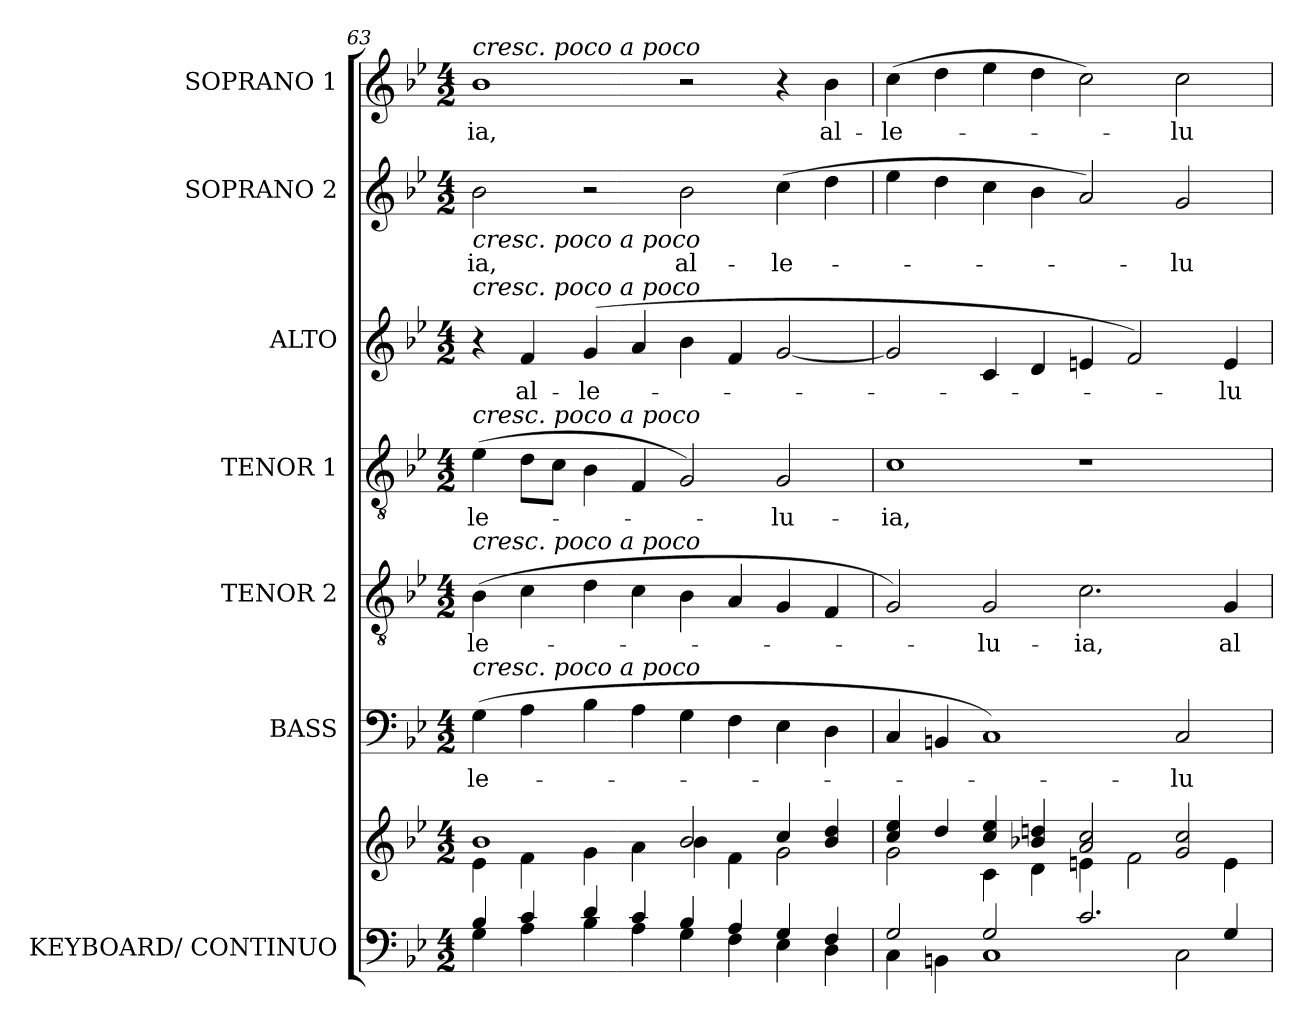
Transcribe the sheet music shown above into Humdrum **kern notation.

**kern	**kern	**kern	**text	**kern	**text	**kern	**text	**kern	**text	**kern	**text	**kern	**text
*part7	*part7	*part6	*part6	*part5	*part5	*part4	*part4	*part3	*part3	*part2	*part2	*part1	*part1
*staff8	*staff7	*staff6	*staff6	*staff5	*staff5	*staff4	*staff4	*staff3	*staff3	*staff2	*staff2	*staff1	*staff1
*I"KEYBOARD/ CONTINUO	*	*I"BASS	*	*I"TENOR 2	*	*I"TENOR 1	*	*I"ALTO	*	*I"SOPRANO 2	*	*I"SOPRANO 1	*
*I'Kbd.	*	*I'B.	*	*I'T2.	*	*I'T1.	*	*I'A.	*	*I'S2.	*	*I'S1.	*
!!LO:LB:g=z
*clefF4	*clefG2	*clefF4	*	*clefGv2	*	*clefGv2	*	*clefG2	*	*clefG2	*	*clefG2	*
*	*	*	*	*ITrd7c12	*	*ITrd7c12	*	*	*	*	*	*	*
*k[b-e-]	*k[b-e-]	*k[b-e-]	*	*k[b-e-]	*	*k[b-e-]	*	*k[b-e-]	*	*k[b-e-]	*	*k[b-e-]	*
*B-:	*B-:	*B-:	*	*B-:	*	*B-:	*	*B-:	*	*B-:	*	*B-:	*
*M4/2	*M4/2	*M4/2	*	*M4/2	*	*M4/2	*	*M4/2	*	*M4/2	*	*M4/2	*
=63	=63	=63	=63	=63	=63	=63	=63	=63	=63	=63	=63	=63	=63
*^	*^	*	*	*	*	*	*	*	*	*	*	*	*
!	!	!	!	!	!LO:LY:b:color=#000000	!	!	!	!	!	!	!	!	!	!
!	!	!	!	!	!	!	!LO:LY:b:color=#000000	!	!	!	!	!	!	!	!
!	!	!	!	!	!	!	!	!	!LO:LY:b:color=#000000	!	!	!	!	!	!
!	!	!	!	!	!	!	!	!	!	!	!	!	!LO:LY:b:color=#000000	!	!
!	!	!	!	!	!	!	!	!	!	!	!	!	!	!LO:TX:a:i:t=cresc. poco a poco	!
!	!	!	!	!	!	!	!	!	!	!	!	!LO:TX:b:i:t=cresc. poco a poco	!	!	!
!	!	!	!	!	!	!	!	!	!	!LO:TX:a:i:t=cresc. poco a poco	!	!	!	!	!
!	!	!	!	!	!	!	!	!LO:TX:a:i:t=cresc. poco a poco	!	!	!	!	!	!	!
!	!	!	!	!	!	!LO:TX:a:i:t=cresc. poco a poco	!	!	!	!	!	!	!	!	!
!	!	!	!	!LO:TX:a:i:t=cresc. poco a poco	!	!	!	!	!	!	!	!	!	!	!
!	!	!	!	!	!	!	!	!	!	!	!	!	!	!	!LO:LY:b:color=#000000
4B-i/	4Gi\	1b-i	4e-i\	(4Gi\	-le-	(4BB-i\	-le-	(4E-i\	-le-	4r	.	2b-i\	-ia,	1b-i	-ia,
!	!	!	!	!	!	!	!	!	!	!	!LO:LY:b:color=#000000	!	!	!	!
4ci/	4Ai\	.	4fi\	4Ai\	.	4Ci\	.	8Di\L	.	4fi/	al-	.	.	.	.
.	.	.	.	.	.	.	.	8Ci\J	.	.	.	.	.	.	.
!	!	!	!	!	!	!	!	!	!	!	!LO:LY:b:color=#000000	!	!	!	!
4di/	4B-i\	.	4gi\	4B-i\	.	4Di\	.	4BB-i\	.	(4gi/	-le-	2r	.	.	.
4ci/	4Ai\	.	4ai\	4Ai\	.	4Ci\	.	4FFi/	.	4ai/	.	.	.	.	.
!	!	!	!	!	!	!	!	!	!	!	!	!	!LO:LY:b:color=#000000	!	!
4B-i/	4Gi\	2b-i/	4b-i\	4Gi\	.	4BB-i\	.	2GGi/)	.	4b-i\	.	2b-i\	al-	2r	.
4Ai/	4Fi\	.	4fi\	4Fi\	.	4AAi/	.	.	.	4fi/	.	.	.	.	.
!	!	!	!	!	!	!	!	!	!LO:LY:b:color=#000000	!	!	!	!	!	!
!	!	!	!	!	!	!	!	!	!	!	!	!	!LO:LY:b:color=#000000	!	!
4Gi/	4E-i\	4cci/	2gi\	4E-i\	.	4GGi/	.	2GGi/	-lu-	[2gi/	.	(4cci\	-le-	4r	.
!	!	!	!	!	!	!	!	!	!	!	!	!	!	!	!LO:LY:b:color=#000000
4Fi/	4Di\	4b-i/ 4ddi	.	4Di\	.	4FFi/	.	.	.	.	.	4ddi\	.	4b-i\	al-
=64	=64	=64	=64	=64	=64	=64	=64	=64	=64	=64	=64	=64	=64	=64	=64
!	!	!	!	!	!	!	!	!	!LO:LY:b:color=#000000	!	!	!	!	!	!
!	!	!	!	!	!	!	!	!	!	!	!	!	!	!	!LO:LY:b:color=#000000
2Gi/	4Ci\	4cci/ 4ee-i	2gi\	4Ci/	.	2GGi/)	.	1Ci	-ia,	2gi/]	.	4ee-i\	.	(4cci\	-le-
.	4BBni\	4ddi/	.	4BBni/	.	.	.	.	.	.	.	4ddi\	.	4ddi\	.
!	!	!	!	!	!	!	!LO:LY:b:color=#000000	!	!	!	!	!	!	!	!
2Gi/	1Ci	4cci/ 4ee-i	4ci\	1Ci)	.	2GGi/	-lu-	.	.	4ci/	.	4cci\	.	4ee-i\	.
.	.	4b-Xi/ 4ddni	4di\	.	.	.	.	.	.	4di/	.	4b-i\	.	4ddi\	.
!	!	!	!	!	!	!	!LO:LY:b:color=#000000	!	!	!	!	!	!	!	!
2.ci/	.	2ai/ 2cci	4eni\	.	.	2.Ci\	-ia,	1r	.	4eni/	.	2ai/)	.	2cci\)	.
.	.	.	2fi\	.	.	.	.	.	.	2fi/)	.	.	.	.	.
!	!	!	!	!	!LO:LY:b:color=#000000	!	!	!	!	!	!	!	!	!	!
!	!	!	!	!	!	!	!	!	!	!	!	!	!LO:LY:b:color=#000000	!	!
!	!	!	!	!	!	!	!	!	!	!	!	!	!	!	!LO:LY:b:color=#000000
.	2Ci\	2gi/ 2cci	.	2Ci/	-lu-	.	.	.	.	.	.	2gi/	-lu-	2cci\	-lu-
!	!	!	!	!	!	!	!LO:LY:b:color=#000000	!	!	!	!	!	!	!	!
!	!	!	!	!	!	!	!	!	!	!	!LO:LY:b:color=#000000	!	!	!	!
4Gi/	.	.	4ei\	.	.	4GGi/	al-	.	.	4ei/	-lu-	.	.	.	.
*v	*v	*	*	*	*	*	*	*	*	*	*	*	*	*	*
*	*v	*v	*	*	*	*	*	*	*	*	*	*	*	*
=	=	=	=	=	=	=	=	=	=	=	=	=	=
*-	*-	*-	*-	*-	*-	*-	*-	*-	*-	*-	*-	*-	*-
